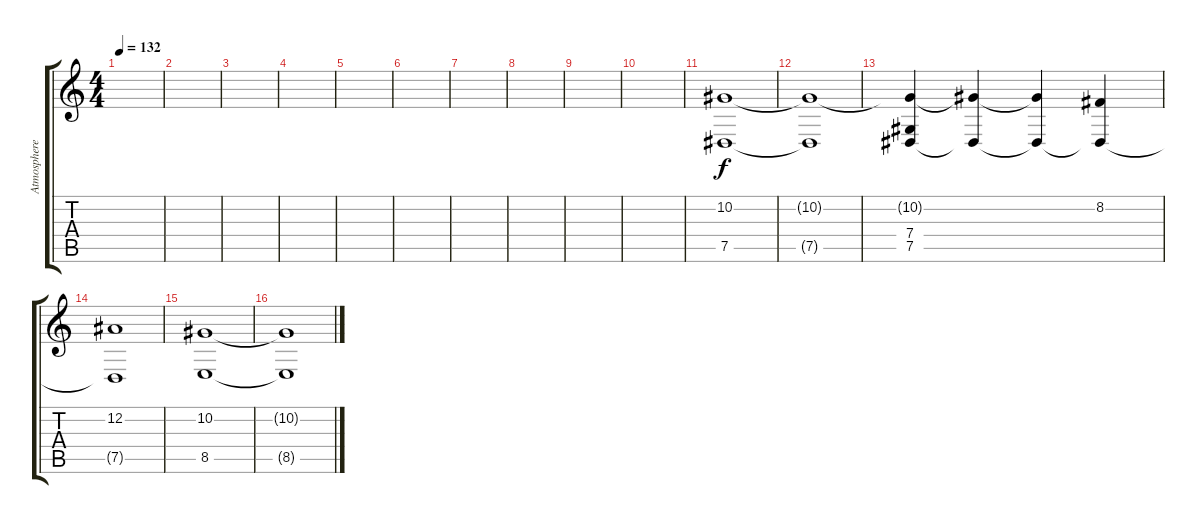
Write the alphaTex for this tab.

\track ("Atmosphere" "Atmosphere") {instrument stringensemble1}
\staff {score tabs}
\tuning (Eb4 Bb3 Gb3 Db3 Ab2 Db2) {hide}
\ts (4 4)
\tempo 132
\clef g2
\ks c
|
|
|
|
|
|
|
|
|
|
(10.2 7.5).1{volume 12 instrument pad2warm} |
(10.2{t} 7.5{t}).1 |
(10.2{t} 7.4 7.5).4 (10.2{t} 7.5{t}).4 (10.2{t} 7.5{t}).4 (8.2 7.5{t}).4 |
(12.2 7.5{t}).1 |
(10.2 8.5).1 |
(10.2{t} 8.5{t}).1
